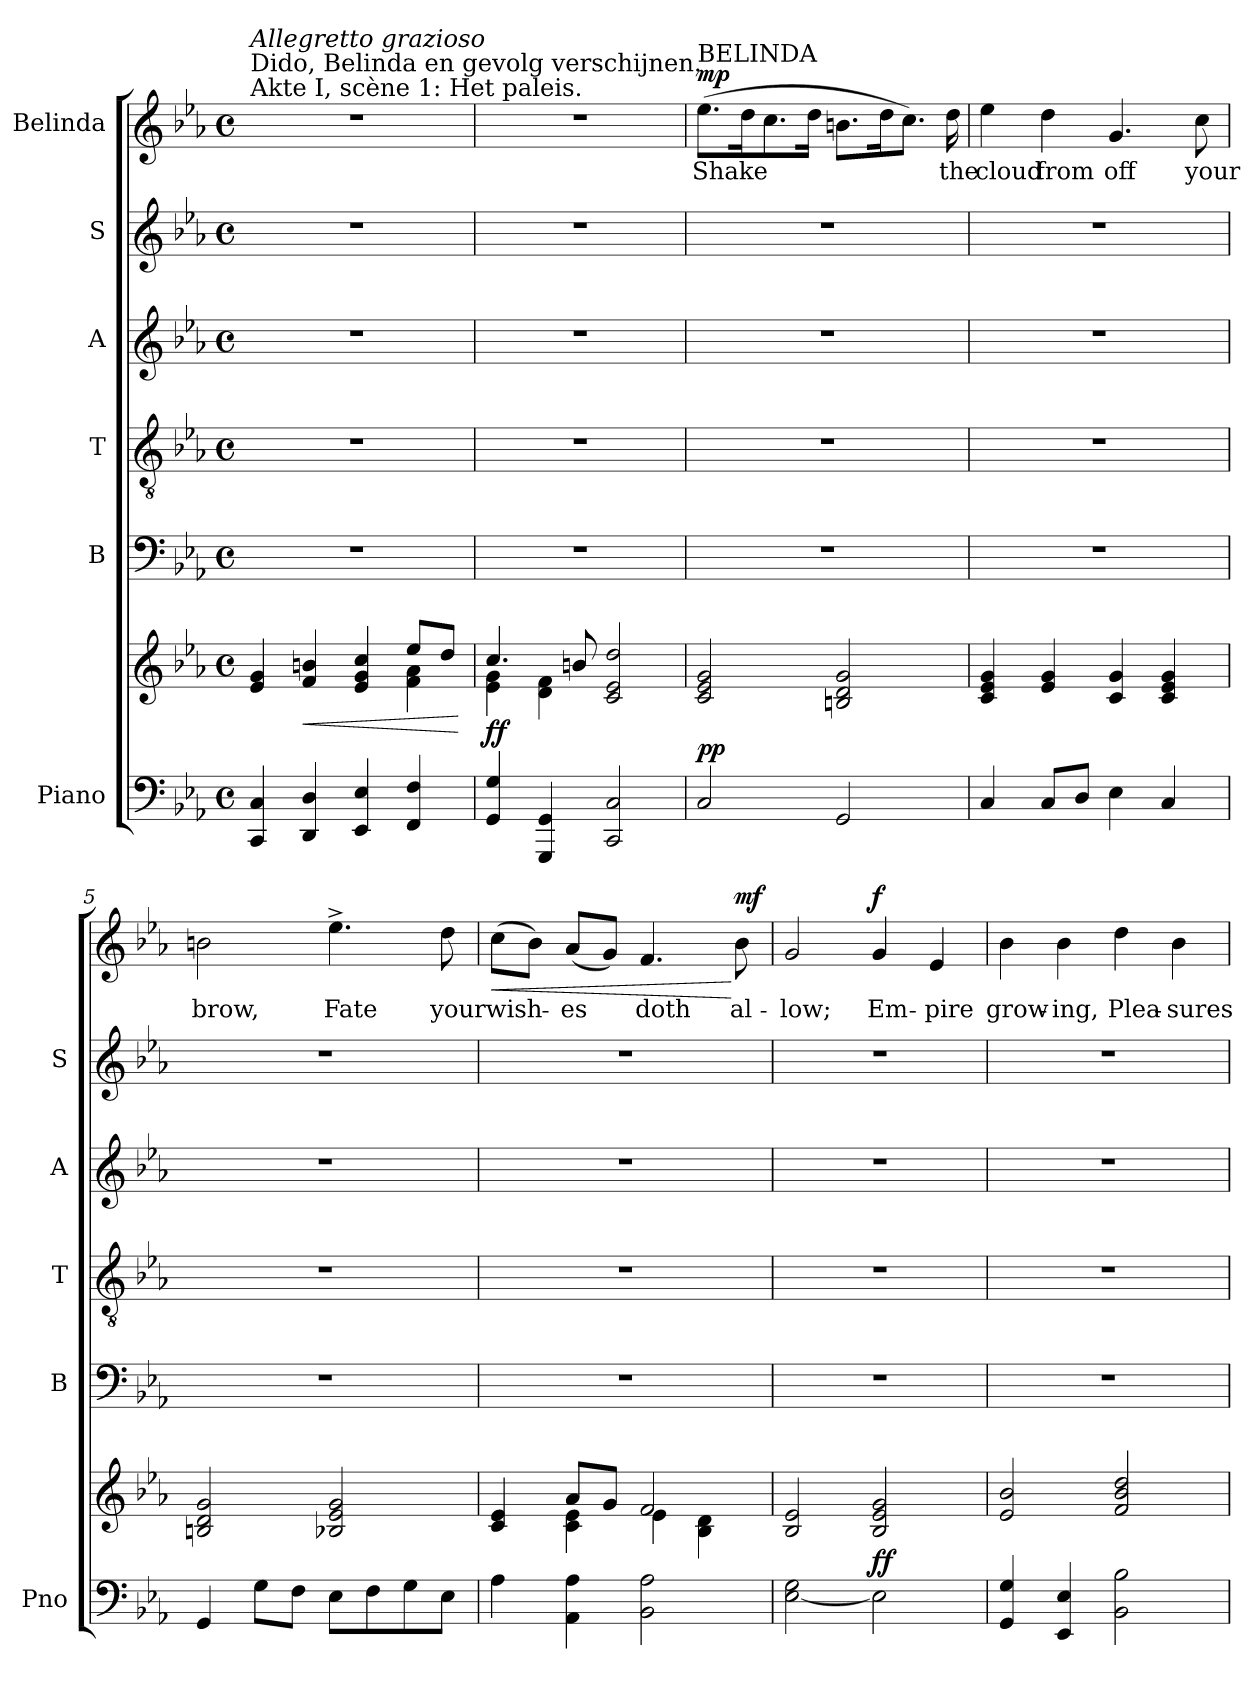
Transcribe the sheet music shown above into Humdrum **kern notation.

**kern	**kern	**dynam	**kern	**kern	**kern	**kern	**kern	**text	**dynam
*part6	*part6	*part6	*part5	*part4	*part3	*part2	*part1	*part1	*part1
*staff7	*staff6	*staff6/7	*staff5	*staff4	*staff3	*staff2	*staff1	*staff1	*staff1
*I"Piano	*	*	*I"B	*I"T	*I"A	*I"S	*I"Belinda	*	*
*I'Pno	*	*	*I'B	*I'T	*I'A	*I'S	*	*	*
*clefF4	*clefG2	*	*clefF4	*clefGv2	*clefG2	*clefG2	*clefG2	*	*
*k[b-e-a-]	*k[b-e-a-]	*	*k[b-e-a-]	*k[b-e-a-]	*k[b-e-a-]	*k[b-e-a-]	*k[b-e-a-]	*	*
*M4/4	*M4/4	*	*M4/4	*M4/4	*M4/4	*M4/4	*M4/4	*	*
*met(c)	*met(c)	*	*met(c)	*met(c)	*met(c)	*met(c)	*met(c)	*	*
=1	=1	=1	=1	=1	=1	=1	=1	=1	=1
*	*^	*	*	*	*	*	*	*	*
!	!	!	!	!	!	!	!	!LO:TX:t=Akte I, scène 1&colon; Het paleis.	!	!
!	!	!	!	!	!	!	!	!LO:TX:t=Dido, Belinda en gevolg verschijnen.	!	!
!	!	!	!	!	!	!	!	!LO:TX:a:i:t=Allegretto grazioso	!	!
!	!	!	!LO:DY:a=2	!	!	!	!	!	!	!
!	!	!	!LO:DY:n=1:a	!	!	!	!	!	!	!
4CC/ 4C/	4e-/ 4g/	2.ryy	mf mf	1r	1r	1r	1r	1r	.	.
!	!	!	!LO:HP:b	!	!	!	!	!	!	!
4DD/ 4D/	4f/ 4bn/	.	<	.	.	.	.	.	.	.
4EE-/ 4E-/	4e-/ 4g/ 4cc/	.	.	.	.	.	.	.	.	.
4FF/ 4F/	8ee-/L	4f\ 4a-\	.	.	.	.	.	.	.	.
.	8dd/J	.	.	.	.	.	.	.	.	.
*	*v	*v	*	*	*	*	*	*	*	*
.	.	[	.	.	.	.	.	.	.
=2	=2	=2	=2	=2	=2	=2	=2	=2	=2
*	*^	*	*	*	*	*	*	*	*
!	!	!	!LO:DY:a=2	!	!	!	!	!	!	!
!	!	!	!LO:DY:n=1:a	!	!	!	!	!	!	!
4GG/ 4G/	4.cc/	4e-\ 4g\	f f	1r	1r	1r	1r	1r	.	.
4GGG/ 4GG/	.	4d\ 4f\	.	.	.	.	.	.	.	.
.	8bn/	.	.	.	.	.	.	.	.	.
2CC/ 2C/	2c/ 2e-/ 2dd/	2ryy	.	.	.	.	.	.	.	.
=3	=3	=3	=3	=3	=3	=3	=3	=3	=3	=3
!	!	!	!	!	!	!	!	!LO:TX:a:t=BELINDA	!	!
!	!	!	!LO:DY:a=2	!	!	!	!	!	!LO:LY:b	!
!	!	!	!LO:DY:n=1:a	!	!	!	!	!	!	!LO:DY:a
*	*v	*v	*	*	*	*	*	*	*	*
2C/	2c/ 2e-/ 2g/	p p	1r	1r	1r	1r	(>8.ee-\L	Shake	mp
.	.	.	.	.	.	.	16dd\K	.	.
.	.	.	.	.	.	.	8.cc\	.	.
.	.	.	.	.	.	.	16dd\Jk	.	.
2GG/	2Bn/ 2d/ 2g/	.	.	.	.	.	8.bn\L	.	.
.	.	.	.	.	.	.	16dd\K	.	.
.	.	.	.	.	.	.	8.cc\J)	.	.
!	!	!	!	!	!	!	!	!LO:LY:b	!
.	.	.	.	.	.	.	16dd\	the	.
=4	=4	=4	=4	=4	=4	=4	=4	=4	=4
!	!	!	!	!	!	!	!	!LO:LY:b	!
4C/	4c/ 4e-/ 4g/	.	1r	1r	1r	1r	4ee-\	cloud	.
!	!	!	!	!	!	!	!	!LO:LY:b	!
8C/L	4e-/ 4g/	.	.	.	.	.	4dd\	from	.
8D/J	.	.	.	.	.	.	.	.	.
!	!	!	!	!	!	!	!	!LO:LY:b	!
4E-\	4c/ 4g/	.	.	.	.	.	4.g/	off	.
4C/	4c/ 4e-/ 4g/	.	.	.	.	.	.	.	.
!	!	!	!	!	!	!	!	!LO:LY:b	!
.	.	.	.	.	.	.	8cc\	your	.
=5	=5	=5	=5	=5	=5	=5	=5	=5	=5
!	!	!	!	!	!	!	!	!LO:LY:b	!
4GG/	2Bn/ 2d/ 2g/	.	1r	1r	1r	1r	2bn\	brow,	.
8G\L	.	.	.	.	.	.	.	.	.
8F\J	.	.	.	.	.	.	.	.	.
!	!	!	!	!	!	!	!	!LO:LY:b	!
8E-\L	2B-X/ 2e-/ 2g/	.	.	.	.	.	4.ee-^\	Fate	.
8F\	.	.	.	.	.	.	.	.	.
8G\	.	.	.	.	.	.	.	.	.
!	!	!	!	!	!	!	!	!LO:LY:b	!
8E-\J	.	.	.	.	.	.	8dd\	your	.
!!LO:LB:g=z
=6	=6	=6	=6	=6	=6	=6	=6	=6	=6
*	*^	*	*	*	*	*	*	*	*
!	!	!	!	!	!	!	!	!	!LO:LY:b	!LO:HP:b
4A-\	4c/ 4e-/	4ryy	.	1r	1r	1r	1r	(>8cc\L	wish-	<
.	.	.	.	.	.	.	.	8b-\J)	.	.
!	!	!	!	!	!	!	!	!	!LO:LY:b	!
4AA-\ 4A-\	8a-/L	4c\ 4e-\	.	.	.	.	.	(<8a-/L	-es	.
.	8g/J	.	.	.	.	.	.	8g/J)	.	.
!	!	!	!	!	!	!	!	!	!LO:LY:b	!
2BB-\ 2A-\	2f/	4e-\	.	.	.	.	.	4.f/	doth	.
.	.	4B-\ 4d\	.	.	.	.	.	.	.	.
!	!	!	!	!	!	!	!	!	!LO:LY:b	!LO:DY:n=1:a
.	.	.	.	.	.	.	.	8b-\	al-	[ mf
*	*v	*v	*	*	*	*	*	*	*	*
=7	=7	=7	=7	=7	=7	=7	=7	=7	=7
!	!	!	!	!	!	!	!	!LO:LY:b	!
[2E-\ 2G\	2B-/ 2e-/	.	1r	1r	1r	1r	2g/	-low;	.
!	!	!LO:DY:a=2	!	!	!	!	!	!LO:LY:b	!
!	!	!LO:DY:n=1:a	!	!	!	!	!	!	!LO:DY:a
2E-\]	2B-/ 2e-/ 2g/	f f	.	.	.	.	4g/	Em-	f
!	!	!	!	!	!	!	!	!LO:LY:b	!
.	.	.	.	.	.	.	4e-/	-pire	.
=8	=8	=8	=8	=8	=8	=8	=8	=8	=8
!	!	!	!	!	!	!	!	!LO:LY:b	!
4GG/ 4G/	2e-/ 2b-/	.	1r	1r	1r	1r	4b-\	grow-	.
!	!	!	!	!	!	!	!	!LO:LY:b	!
4EE-/ 4E-/	.	.	.	.	.	.	4b-\	-ing,	.
!	!	!	!	!	!	!	!	!LO:LY:b	!
2BB-\ 2B-\	2f/ 2b-/ 2dd/	.	.	.	.	.	4dd\	Plea-	.
!	!	!	!	!	!	!	!	!LO:LY:b	!
.	.	.	.	.	.	.	4b-\	-sures	.
=	=	=	=	=	=	=	=	=	=
*-	*-	*-	*-	*-	*-	*-	*-	*-	*-
